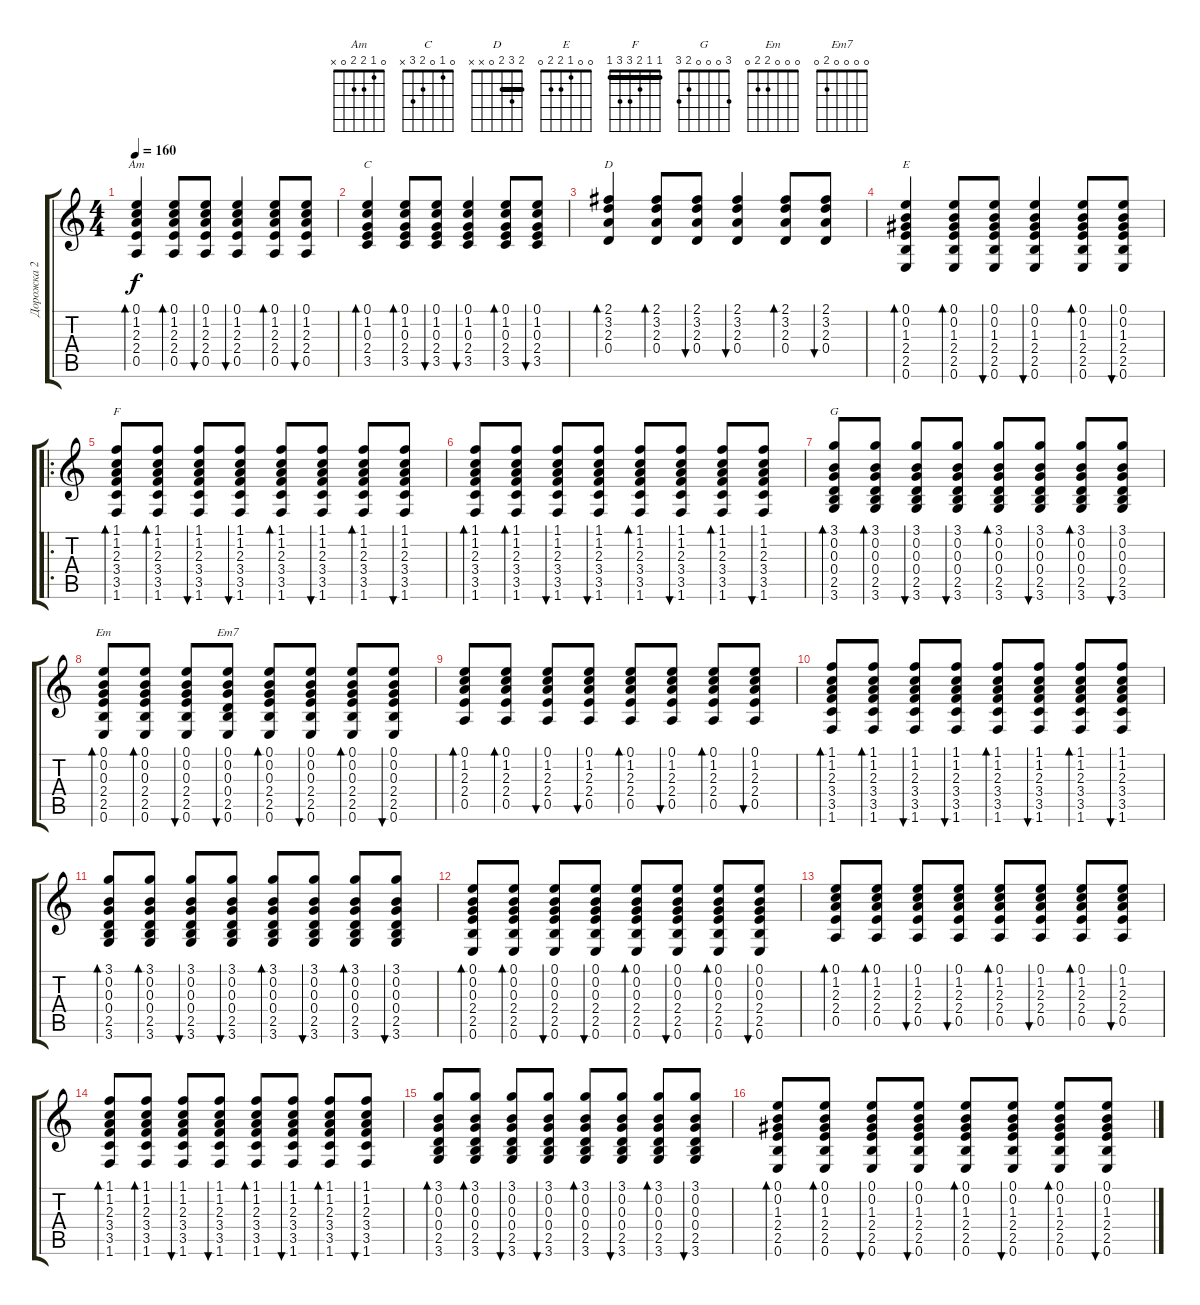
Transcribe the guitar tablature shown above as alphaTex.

\track ("Дорожка 2" "Дорожка 2") {instrument acousticguitarsteel}
\staff {score tabs}
\tuning (E4 B3 G3 D3 A2 E2) {hide}
\chord ("Am" 0 1 2 2 0 x)
\chord ("C" 0 1 0 2 3 x)
\chord ("D" 2 3 2 0 x x) {barre 2}
\chord ("E" 0 0 1 2 2 0)
\chord ("F" 1 1 2 3 3 1) {barre 1}
\chord ("G" 3 0 0 0 2 3)
\chord ("Em" 0 0 0 2 2 0)
\chord ("Em7" 0 0 0 0 2 0)
\ts (4 4)
\tempo 160
\clef g2
\ks c
(0.1 1.2 2.3 2.4 0.5).4{bd 60 ch "Am" dy f} (0.1 1.2 2.3 2.4 0.5).8{bd 60} (0.1 1.2 2.3 2.4 0.5).8{bu 60} (0.1 1.2 2.3 2.4 0.5).4{bu 60} (0.1 1.2 2.3 2.4 0.5).8{bd 60} (0.1 1.2 2.3 2.4 0.5).8{bu 60} |
(0.1 1.2 0.3 2.4 3.5).4{bd 60 ch "C"} (0.1 1.2 0.3 2.4 3.5).8{bd 60} (0.1 1.2 0.3 2.4 3.5).8{bu 60} (0.1 1.2 0.3 2.4 3.5).4{bu 60} (0.1 1.2 0.3 2.4 3.5).8{bd 60} (0.1 1.2 0.3 2.4 3.5).8{bu 60} |
(2.1 3.2 2.3 0.4).4{bd 60 ch "D"} (2.1 3.2 2.3 0.4).8{bd 60} (2.1 3.2 2.3 0.4).8{bu 60} (2.1 3.2 2.3 0.4).4{bu 60} (2.1 3.2 2.3 0.4).8{bd 60} (2.1 3.2 2.3 0.4).8{bu 60} |
(0.1 0.2 1.3 2.4 2.5 0.6).4{bd 60 ch "E"} (0.1 0.2 1.3 2.4 2.5 0.6).8{bd 60} (0.1 0.2 1.3 2.4 2.5 0.6).8{bu 60} (0.1 0.2 1.3 2.4 2.5 0.6).4{bu 60} (0.1 0.2 1.3 2.4 2.5 0.6).8{bd 60} (0.1 0.2 1.3 2.4 2.5 0.6).8{bu 60} |
\ro
(1.1 1.2 2.3 3.4 3.5 1.6).8{bd 60 ch "F"} (1.1 1.2 2.3 3.4 3.5 1.6).8{bd 60} (1.1 1.2 2.3 3.4 3.5 1.6).8{bu 60} (1.1 1.2 2.3 3.4 3.5 1.6).8{bu 60} (1.1 1.2 2.3 3.4 3.5 1.6).8{bd 60} (1.1 1.2 2.3 3.4 3.5 1.6).8{bu 60} (1.1 1.2 2.3 3.4 3.5 1.6).8{bd 60} (1.1 1.2 2.3 3.4 3.5 1.6).8{bu 60} |
(1.1 1.2 2.3 3.4 3.5 1.6).8{bd 60} (1.1 1.2 2.3 3.4 3.5 1.6).8{bd 60} (1.1 1.2 2.3 3.4 3.5 1.6).8{bu 60} (1.1 1.2 2.3 3.4 3.5 1.6).8{bu 60} (1.1 1.2 2.3 3.4 3.5 1.6).8{bd 60} (1.1 1.2 2.3 3.4 3.5 1.6).8{bu 60} (1.1 1.2 2.3 3.4 3.5 1.6).8{bd 60} (1.1 1.2 2.3 3.4 3.5 1.6).8{bu 60} |
(3.1 0.2 0.3 0.4 2.5 3.6).8{bd 60 ch "G"} (3.1 0.2 0.3 0.4 2.5 3.6).8{bd 60} (3.1 0.2 0.3 0.4 2.5 3.6).8{bu 60} (3.1 0.2 0.3 0.4 2.5 3.6).8{bu 60} (3.1 0.2 0.3 0.4 2.5 3.6).8{bd 60} (3.1 0.2 0.3 0.4 2.5 3.6).8{bu 60} (3.1 0.2 0.3 0.4 2.5 3.6).8{bd 60} (3.1 0.2 0.3 0.4 2.5 3.6).8{bu 60} |
(0.1 0.2 0.3 2.4 2.5 0.6).8{bd 60 ch "Em"} (0.1 0.2 0.3 2.4 2.5 0.6).8{bd 60} (0.1 0.2 0.3 2.4 2.5 0.6).8{bu 60} (0.1 0.2 0.3 0.4 2.5 0.6).8{bu 60 ch "Em7"} (0.1 0.2 0.3 2.4 2.5 0.6).8{bd 60} (0.1 0.2 0.3 2.4 2.5 0.6).8{bu 60} (0.1 0.2 0.3 2.4 2.5 0.6).8{bd 60} (0.1 0.2 0.3 2.4 2.5 0.6).8{bu 60} |
(0.1 1.2 2.3 2.4 0.5).8{bd 60} (0.1 1.2 2.3 2.4 0.5).8{bd 60} (0.1 1.2 2.3 2.4 0.5).8{bu 60} (0.1 1.2 2.3 2.4 0.5).8{bu 60} (0.1 1.2 2.3 2.4 0.5).8{bd 60} (0.1 1.2 2.3 2.4 0.5).8{bu 60} (0.1 1.2 2.3 2.4 0.5).8{bd 60} (0.1 1.2 2.3 2.4 0.5).8{bu 60} |
(1.1 1.2 2.3 3.4 3.5 1.6).8{bd 60} (1.1 1.2 2.3 3.4 3.5 1.6).8{bd 60} (1.1 1.2 2.3 3.4 3.5 1.6).8{bu 60} (1.1 1.2 2.3 3.4 3.5 1.6).8{bu 60} (1.1 1.2 2.3 3.4 3.5 1.6).8{bd 60} (1.1 1.2 2.3 3.4 3.5 1.6).8{bu 60} (1.1 1.2 2.3 3.4 3.5 1.6).8{bd 60} (1.1 1.2 2.3 3.4 3.5 1.6).8{bu 60} |
(3.1 0.2 0.3 0.4 2.5 3.6).8{bd 60} (3.1 0.2 0.3 0.4 2.5 3.6).8{bd 60} (3.1 0.2 0.3 0.4 2.5 3.6).8{bu 60} (3.1 0.2 0.3 0.4 2.5 3.6).8{bu 60} (3.1 0.2 0.3 0.4 2.5 3.6).8{bd 60} (3.1 0.2 0.3 0.4 2.5 3.6).8{bu 60} (3.1 0.2 0.3 0.4 2.5 3.6).8{bd 60} (3.1 0.2 0.3 0.4 2.5 3.6).8{bu 60} |
(0.1 0.2 0.3 2.4 2.5 0.6).8{bd 60} (0.1 0.2 0.3 2.4 2.5 0.6).8{bd 60} (0.1 0.2 0.3 2.4 2.5 0.6).8{bu 60} (0.1 0.2 0.3 2.4 2.5 0.6).8{bu 60} (0.1 0.2 0.3 2.4 2.5 0.6).8{bd 60} (0.1 0.2 0.3 2.4 2.5 0.6).8{bu 60} (0.1 0.2 0.3 2.4 2.5 0.6).8{bd 60} (0.1 0.2 0.3 2.4 2.5 0.6).8{bu 60} |
(0.1 1.2 2.3 2.4 0.5).8{bd 60} (0.1 1.2 2.3 2.4 0.5).8{bd 60} (0.1 1.2 2.3 2.4 0.5).8{bu 60} (0.1 1.2 2.3 2.4 0.5).8{bu 60} (0.1 1.2 2.3 2.4 0.5).8{bd 60} (0.1 1.2 2.3 2.4 0.5).8{bu 60} (0.1 1.2 2.3 2.4 0.5).8{bd 60} (0.1 1.2 2.3 2.4 0.5).8{bu 60} |
(1.1 1.2 2.3 3.4 3.5 1.6).8{bd 60} (1.1 1.2 2.3 3.4 3.5 1.6).8{bd 60} (1.1 1.2 2.3 3.4 3.5 1.6).8{bu 60} (1.1 1.2 2.3 3.4 3.5 1.6).8{bu 60} (1.1 1.2 2.3 3.4 3.5 1.6).8{bd 60} (1.1 1.2 2.3 3.4 3.5 1.6).8{bu 60} (1.1 1.2 2.3 3.4 3.5 1.6).8{bd 60} (1.1 1.2 2.3 3.4 3.5 1.6).8{bu 60} |
(3.1 0.2 0.3 0.4 2.5 3.6).8{bd 60} (3.1 0.2 0.3 0.4 2.5 3.6).8{bd 60} (3.1 0.2 0.3 0.4 2.5 3.6).8{bu 60} (3.1 0.2 0.3 0.4 2.5 3.6).8{bu 60} (3.1 0.2 0.3 0.4 2.5 3.6).8{bd 60} (3.1 0.2 0.3 0.4 2.5 3.6).8{bu 60} (3.1 0.2 0.3 0.4 2.5 3.6).8{bd 60} (3.1 0.2 0.3 0.4 2.5 3.6).8{bu 60} |
(0.1 0.2 1.3 2.4 2.5 0.6).8{bd 60} (0.1 0.2 1.3 2.4 2.5 0.6).8{bd 60} (0.1 0.2 1.3 2.4 2.5 0.6).8{bu 60} (0.1 0.2 1.3 2.4 2.5 0.6).8{bu 60} (0.1 0.2 1.3 2.4 2.5 0.6).8{bd 60} (0.1 0.2 1.3 2.4 2.5 0.6).8{bu 60} (0.1 0.2 1.3 2.4 2.5 0.6).8{bd 60} (0.1 0.2 1.3 2.4 2.5 0.6).8{bu 60}
